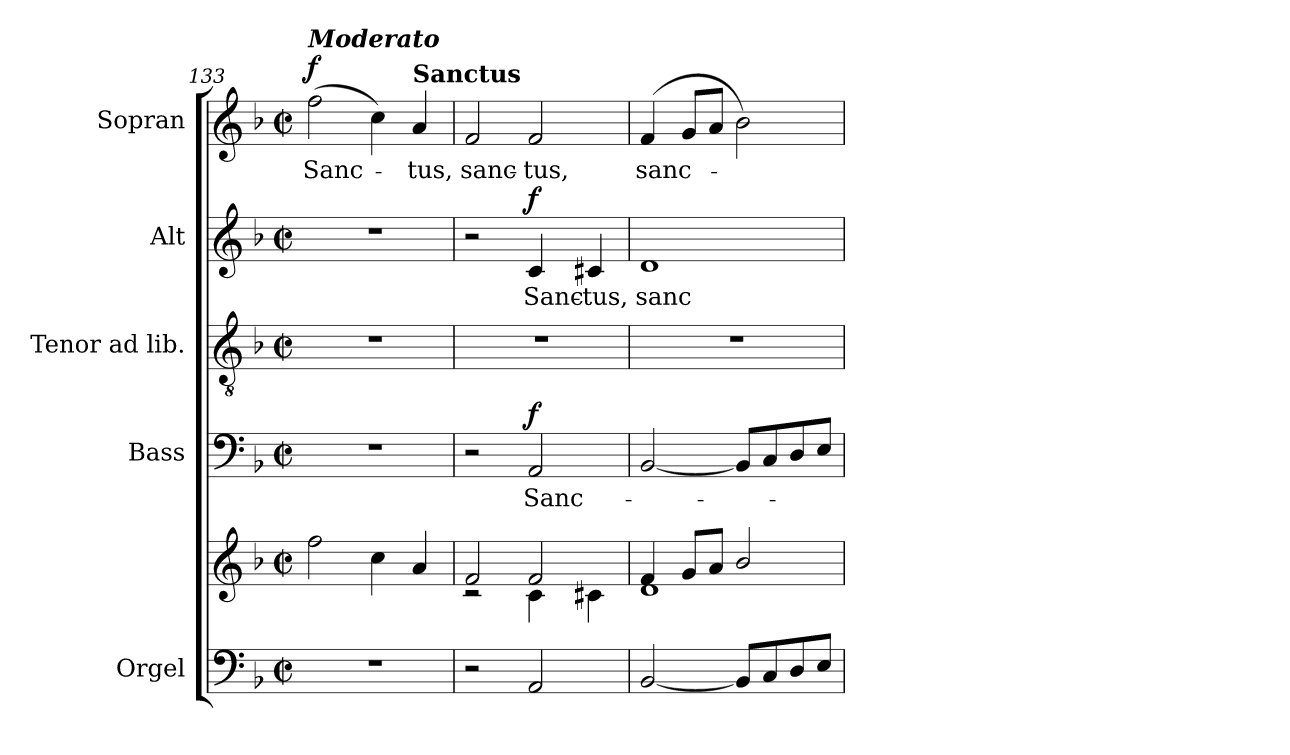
**kern	**kern	**kern	**text	**dynam	**kern	**kern	**text	**dynam	**kern	**text	**dynam
*part5	*part5	*part4	*part4	*part4	*part3	*part2	*part2	*part2	*part1	*part1	*part1
*staff6	*staff5	*staff4	*staff4	*staff4	*staff3	*staff2	*staff2	*staff2	*staff1	*staff1	*staff1
*I"Orgel	*	*I"Bass	*	*	*I"Tenor ad lib.	*I"Alt	*	*	*I"Sopran	*	*
*I'Org.	*	*I'B	*	*	*I'T	*I'A	*	*	*I'S	*	*
!!LO:PB:g=z
*clefF4	*clefG2	*clefF4	*	*	*clefGv2	*clefG2	*	*	*clefG2	*	*
*k[b-]	*k[b-]	*k[b-]	*	*	*k[b-]	*k[b-]	*	*	*k[b-]	*	*
*F:	*F:	*F:	*	*	*F:	*F:	*	*	*F:	*	*
*M2/2	*M2/2	*M2/2	*	*	*M2/2	*M2/2	*	*	*M2/2	*	*
*met(c|)	*met(c|)	*met(c|)	*	*	*met(c|)	*met(c|)	*	*	*met(c|)	*	*
=133	=133	=133	=133	=133	=133	=133	=133	=133	=133	=133	=133
!	!	!	!	!	!	!	!	!	!LO:TX:a:Bi:t=Moderato	!	!
!	!	!	!	!	!	!	!	!	!	!LO:LY:b	!LO:DY:a
1r	2ff\	1r	.	.	1r	1r	.	.	(>2ff\	Sanc-	f
.	4cc\	.	.	.	.	.	.	.	4cc\)	.	.
!	!	!	!	!	!	!	!	!	!LO:TX:a:B:t=Sanctus	!	!
!	!	!	!	!	!	!	!	!	!	!LO:LY:b	!
.	4a/	.	.	.	.	.	.	.	4a/	-tus,	.
=134	=134	=134	=134	=134	=134	=134	=134	=134	=134	=134	=134
*	*^	*	*	*	*	*	*	*	*	*	*
!	!	!	!	!	!	!	!	!	!	!	!LO:LY:b	!
2r	2f/	2rc	2r	.	.	1r	2r	.	.	2f/	sanc-	.
!	!	!	!	!LO:LY:b	!LO:DY:a	!	!	!LO:LY:b	!LO:DY:a	!	!LO:LY:b	!
2AA/	2f/	4c\	2AA/	Sanc-	f	.	4c/	Sanc-	f	2f/	-tus,	.
!	!	!	!	!	!	!	!	!LO:LY:b	!	!	!	!
.	.	4c#X\	.	.	.	.	4c#X/	-tus,	.	.	.	.
=135	=135	=135	=135	=135	=135	=135	=135	=135	=135	=135	=135	=135
!	!	!	!	!	!	!	!	!LO:LY:b	!	!	!LO:LY:b	!
[2BB-/	4f/	1d	[2BB-/	.	.	1r	1d	sanc-	.	(<4f/	sanc-	.
.	8g/L	.	.	.	.	.	.	.	.	8g/L	.	.
.	8a/J	.	.	.	.	.	.	.	.	8a/J	.	.
8BB-/L]	2b-/	.	8BB-/L]	.	.	.	.	.	.	2b-\)	.	.
8C/	.	.	8C/	.	.	.	.	.	.	.	.	.
8D/	.	.	8D/	.	.	.	.	.	.	.	.	.
8E/J	.	.	8E/J	.	.	.	.	.	.	.	.	.
*	*v	*v	*	*	*	*	*	*	*	*	*	*
=	=	=	=	=	=	=	=	=	=	=	=
*-	*-	*-	*-	*-	*-	*-	*-	*-	*-	*-	*-
